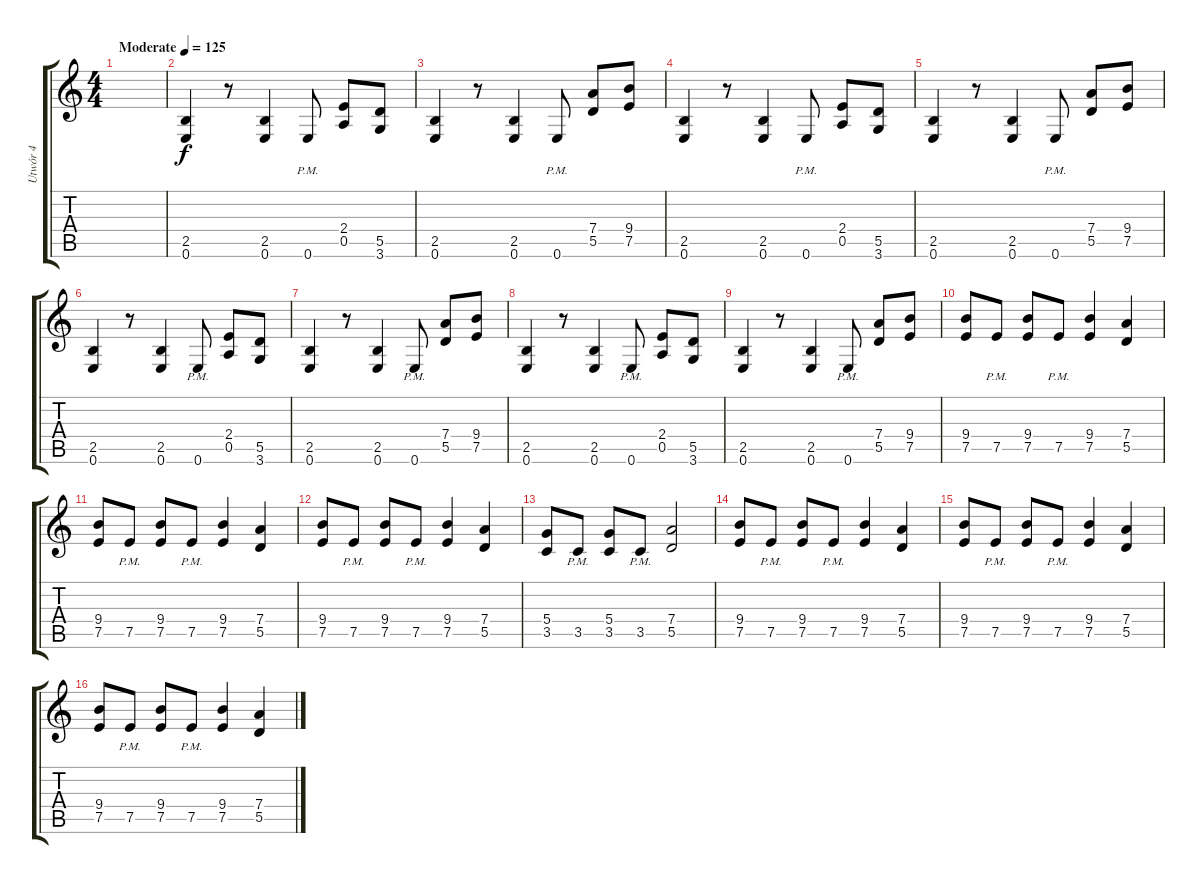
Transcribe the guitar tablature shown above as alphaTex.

\track ("Utwór 4" "Utwór 4") {instrument distortionguitar}
\staff {score tabs}
\tuning (E4 B3 G3 D3 A2 E2) {hide}
\ts (4 4)
\tempo (125 "Moderate")
\clef g2
\ks c
|
(2.5 0.6).4 r.8 (2.5 0.6).4 0.6{pm}.8 (2.4 0.5).8 (5.5 3.6).8 |
(2.5 0.6).4 r.8 (2.5 0.6).4 0.6{pm}.8 (7.4 5.5).8 (9.4 7.5).8 |
(2.5 0.6).4 r.8 (2.5 0.6).4 0.6{pm}.8 (2.4 0.5).8 (5.5 3.6).8 |
(2.5 0.6).4 r.8 (2.5 0.6).4 0.6{pm}.8 (7.4 5.5).8 (9.4 7.5).8 |
(2.5 0.6).4 r.8 (2.5 0.6).4 0.6{pm}.8 (2.4 0.5).8 (5.5 3.6).8 |
(2.5 0.6).4 r.8 (2.5 0.6).4 0.6{pm}.8 (7.4 5.5).8 (9.4 7.5).8 |
(2.5 0.6).4 r.8 (2.5 0.6).4 0.6{pm}.8 (2.4 0.5).8 (5.5 3.6).8 |
(2.5 0.6).4 r.8 (2.5 0.6).4 0.6{pm}.8 (7.4 5.5).8 (9.4 7.5).8 |
(9.4 7.5).8 7.5{pm}.8 (9.4 7.5).8 7.5{pm}.8 (9.4 7.5).4 (7.4 5.5).4 |
(9.4 7.5).8 7.5{pm}.8 (9.4 7.5).8 7.5{pm}.8 (9.4 7.5).4 (7.4 5.5).4 |
(9.4 7.5).8 7.5{pm}.8 (9.4 7.5).8 7.5{pm}.8 (9.4 7.5).4 (7.4 5.5).4 |
(5.4 3.5).8 3.5{pm}.8 (5.4 3.5).8 3.5{pm}.8 (7.4 5.5).2 |
(9.4 7.5).8 7.5{pm}.8 (9.4 7.5).8 7.5{pm}.8 (9.4 7.5).4 (7.4 5.5).4 |
(9.4 7.5).8 7.5{pm}.8 (9.4 7.5).8 7.5{pm}.8 (9.4 7.5).4 (7.4 5.5).4 |
(9.4 7.5).8 7.5{pm}.8 (9.4 7.5).8 7.5{pm}.8 (9.4 7.5).4 (7.4 5.5).4
